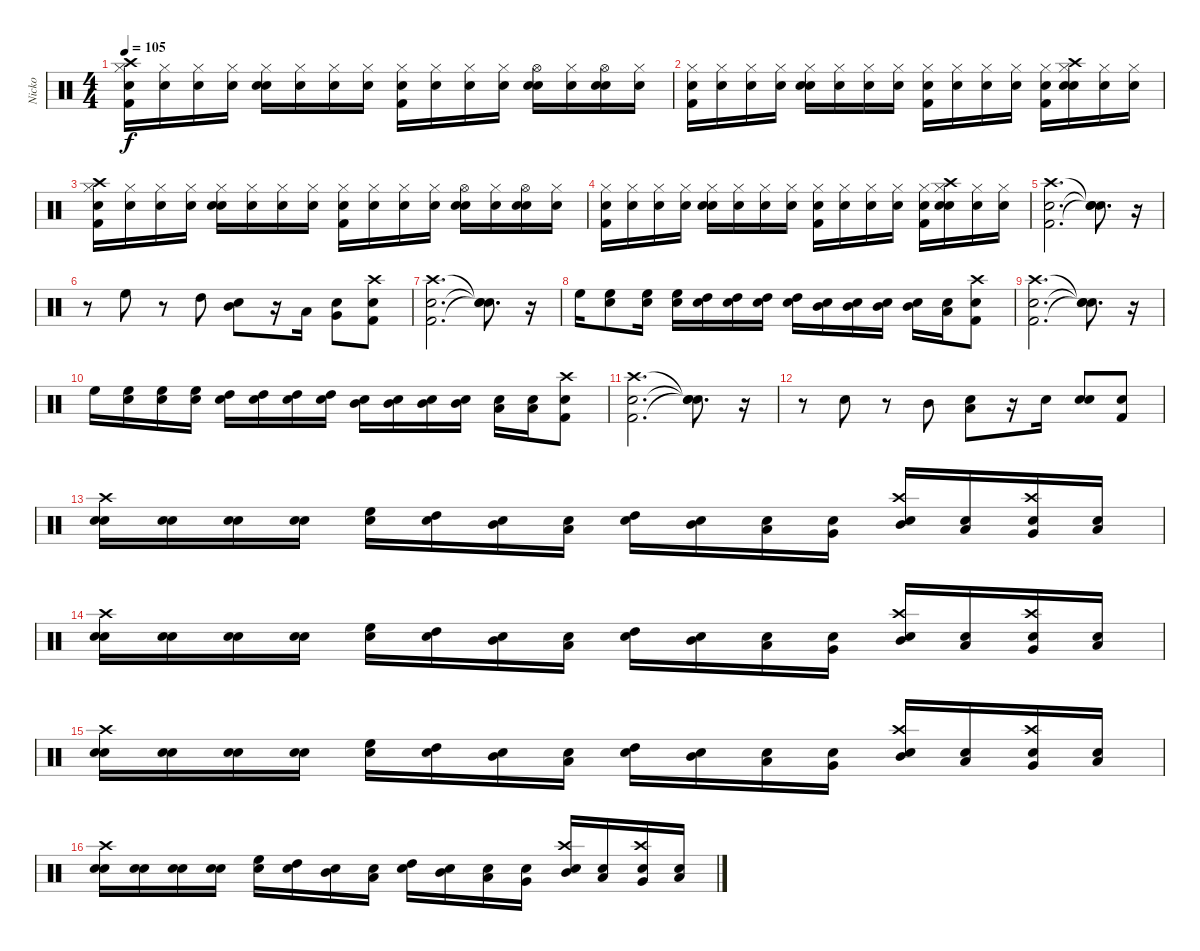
\track ("Nicko" "Nicko") {instrument percussion}
\staff {score}
\articulation defaults
\ts (4 4)
\tempo 105
\clef neutral
\ks c
("Snare (hit)" "Kick (hit) 2" "Hi-Hat (closed)" "Crash high (hit)").16{dy f} ("Snare (hit)" "Hi-Hat (closed)").16 ("Snare (hit)" "Hi-Hat (closed)").16 ("Snare (hit)" "Hi-Hat (closed)").16 ("Snare (hit)" "Snare (hit) 2" "Hi-Hat (closed)").16 ("Snare (hit)" "Hi-Hat (closed)").16 ("Snare (hit)" "Hi-Hat (closed)").16 ("Snare (hit)" "Hi-Hat (closed)").16 ("Snare (hit)" "Kick (hit) 2" "Hi-Hat (closed)").16 ("Snare (hit)" "Hi-Hat (closed)").16 ("Snare (hit)" "Hi-Hat (closed)").16 ("Snare (hit)" "Hi-Hat (closed)").16 ("Snare (hit)" "Snare (hit) 2" "Hi-Hat (open)").16 ("Snare (hit)" "Hi-Hat (closed)").16 ("Snare (hit)" "Snare (hit) 2" "Hi-Hat (open)").16 ("Snare (hit)" "Hi-Hat (closed)").16 |
("Snare (hit)" "Kick (hit) 2" "Hi-Hat (closed)").16 ("Snare (hit)" "Hi-Hat (closed)").16 ("Snare (hit)" "Hi-Hat (closed)").16 ("Snare (hit)" "Hi-Hat (closed)").16 ("Snare (hit)" "Snare (hit) 2" "Hi-Hat (closed)").16 ("Snare (hit)" "Hi-Hat (closed)").16 ("Snare (hit)" "Hi-Hat (closed)").16 ("Snare (hit)" "Hi-Hat (closed)").16 ("Snare (hit)" "Kick (hit) 2" "Hi-Hat (closed)").16 ("Snare (hit)" "Hi-Hat (closed)").16 ("Snare (hit)" "Hi-Hat (closed)").16 ("Snare (hit)" "Hi-Hat (closed)").16 ("Snare (hit)" "Kick (hit) 2" "Hi-Hat (closed)").16 ("Snare (hit)" "Snare (hit) 2" "Hi-Hat (closed)" "Crash high (hit)").16 ("Snare (hit)" "Hi-Hat (closed)").16 ("Snare (hit)" "Hi-Hat (closed)").16 |
("Snare (hit)" "Kick (hit) 2" "Hi-Hat (closed)" "Crash high (hit)").16 ("Snare (hit)" "Hi-Hat (closed)").16 ("Snare (hit)" "Hi-Hat (closed)").16 ("Snare (hit)" "Hi-Hat (closed)").16 ("Snare (hit)" "Snare (hit) 2" "Hi-Hat (closed)").16 ("Snare (hit)" "Hi-Hat (closed)").16 ("Snare (hit)" "Hi-Hat (closed)").16 ("Snare (hit)" "Hi-Hat (closed)").16 ("Snare (hit)" "Kick (hit) 2" "Hi-Hat (closed)").16 ("Snare (hit)" "Hi-Hat (closed)").16 ("Snare (hit)" "Hi-Hat (closed)").16 ("Snare (hit)" "Hi-Hat (closed)").16 ("Snare (hit)" "Snare (hit) 2" "Hi-Hat (open)").16 ("Snare (hit)" "Hi-Hat (closed)").16 ("Snare (hit)" "Snare (hit) 2" "Hi-Hat (open)").16 ("Snare (hit)" "Hi-Hat (closed)").16 |
("Snare (hit)" "Kick (hit) 2" "Hi-Hat (closed)").16 ("Snare (hit)" "Hi-Hat (closed)").16 ("Snare (hit)" "Hi-Hat (closed)").16 ("Snare (hit)" "Hi-Hat (closed)").16 ("Snare (hit)" "Snare (hit) 2" "Hi-Hat (closed)").16 ("Snare (hit)" "Hi-Hat (closed)").16 ("Snare (hit)" "Hi-Hat (closed)").16 ("Snare (hit)" "Hi-Hat (closed)").16 ("Snare (hit)" "Kick (hit) 2" "Hi-Hat (closed)").16 ("Snare (hit)" "Hi-Hat (closed)").16 ("Snare (hit)" "Hi-Hat (closed)").16 ("Snare (hit)" "Hi-Hat (closed)").16 ("Snare (hit)" "Kick (hit) 2" "Hi-Hat (closed)").16 ("Snare (hit)" "Snare (hit) 2" "Hi-Hat (closed)" "Crash high (hit)").16 ("Snare (hit)" "Hi-Hat (closed)").16 ("Snare (hit)" "Hi-Hat (closed)").16 |
("Snare (hit)" "Kick (hit) 2" "Crash high (hit)").2{d} ("Snare (hit)"{t} "Snare (hit)"{t} "Snare (hit)"{t}).8{d} r.16 |
r.8 "High Floor Tom (hit)".8 r.8 "High Tom (hit)".8 ("Snare (hit)" "Mid Tom (hit)").8 r.16 "Low Tom (hit)".16 ("Snare (hit)" "Very Low Tom (hit)").8 ("Snare (hit)" "Kick (hit) 2" "Crash high (hit)").8 |
("Snare (hit)" "Kick (hit) 2" "Crash high (hit)").2{d} ("Snare (hit)"{t} "Snare (hit)"{t} "Snare (hit)"{t}).8{d} r.16 |
"High Floor Tom (hit)".16 ("Snare (hit)" "High Floor Tom (hit)").8 ("Snare (hit)" "High Floor Tom (hit)").16 ("Snare (hit)" "High Floor Tom (hit)").16 ("Snare (hit)" "High Tom (hit)").16 ("Snare (hit)" "High Tom (hit)").16 ("Snare (hit)" "High Tom (hit)").16 ("Snare (hit)" "High Tom (hit)").16 ("Snare (hit)" "Mid Tom (hit)").16 ("Snare (hit)" "Mid Tom (hit)").16 ("Snare (hit)" "Mid Tom (hit)").16 ("Snare (hit)" "Mid Tom (hit)").16 ("Snare (hit)" "Low Tom (hit)").16 ("Snare (hit)" "Kick (hit) 2" "Crash high (hit)").8 |
("Snare (hit)" "Kick (hit) 2" "Crash high (hit)").2{d} ("Snare (hit)"{t} "Snare (hit)"{t} "Snare (hit)"{t}).8{d} r.16 |
"High Floor Tom (hit)".16 ("Snare (hit)" "High Floor Tom (hit)").16 ("Snare (hit)" "High Floor Tom (hit)").16 ("Snare (hit)" "High Floor Tom (hit)").16 ("Snare (hit)" "High Tom (hit)").16 ("Snare (hit)" "High Tom (hit)").16 ("Snare (hit)" "High Tom (hit)").16 ("Snare (hit)" "High Tom (hit)").16 ("Snare (hit)" "Mid Tom (hit)").16 ("Snare (hit)" "Mid Tom (hit)").16 ("Snare (hit)" "Mid Tom (hit)").16 ("Snare (hit)" "Mid Tom (hit)").16 ("Snare (hit)" "Low Tom (hit)").16 ("Snare (hit)" "Low Tom (hit)").16 ("Snare (hit)" "Kick (hit) 2" "Crash high (hit)").8 |
("Snare (hit)" "Kick (hit) 2" "Crash high (hit)").2{d} ("Snare (hit)"{t} "Snare (hit)"{t} "Snare (hit)"{t}).8{d} r.16 |
r.8 "Snare (hit) 2".8 r.8 "Mid Tom (hit)".8 ("Snare (hit)" "Low Tom (hit)").8 r.16 "Snare (hit) 2".16 ("Snare (hit)" "Snare (hit) 2").8 ("Snare (hit)" "Kick (hit) 2").8 |
("Snare (hit)" "Snare (hit) 2" "Crash high (hit)").16 ("Snare (hit)" "Snare (hit) 2").16 ("Snare (hit)" "Snare (hit) 2").16 ("Snare (hit)" "Snare (hit) 2").16 ("Snare (hit)" "High Floor Tom (hit)").16 ("Snare (hit)" "High Tom (hit)").16 ("Snare (hit)" "Mid Tom (hit)").16 ("Snare (hit)" "Low Tom (hit)").16 ("Snare (hit)" "High Tom (hit)").16 ("Snare (hit)" "Mid Tom (hit)").16 ("Snare (hit)" "Low Tom (hit)").16 ("Snare (hit)" "Very Low Tom (hit)").16 ("Snare (hit)" "Mid Tom (hit)" "Crash high (hit)").16 ("Snare (hit)" "Low Tom (hit)").16 ("Snare (hit)" "Very Low Tom (hit)" "Crash high (hit)").16 ("Snare (hit)" "Low Floor Tom (hit)").16 |
("Snare (hit)" "Snare (hit) 2" "Crash high (hit)").16 ("Snare (hit)" "Snare (hit) 2").16 ("Snare (hit)" "Snare (hit) 2").16 ("Snare (hit)" "Snare (hit) 2").16 ("Snare (hit)" "High Floor Tom (hit)").16 ("Snare (hit)" "High Tom (hit)").16 ("Snare (hit)" "Mid Tom (hit)").16 ("Snare (hit)" "Low Tom (hit)").16 ("Snare (hit)" "High Tom (hit)").16 ("Snare (hit)" "Mid Tom (hit)").16 ("Snare (hit)" "Low Tom (hit)").16 ("Snare (hit)" "Very Low Tom (hit)").16 ("Snare (hit)" "Mid Tom (hit)" "Crash high (hit)").16 ("Snare (hit)" "Low Tom (hit)").16 ("Snare (hit)" "Very Low Tom (hit)" "Crash high (hit)").16 ("Snare (hit)" "Low Floor Tom (hit)").16 |
("Snare (hit)" "Snare (hit) 2" "Crash high (hit)").16 ("Snare (hit)" "Snare (hit) 2").16 ("Snare (hit)" "Snare (hit) 2").16 ("Snare (hit)" "Snare (hit) 2").16 ("Snare (hit)" "High Floor Tom (hit)").16 ("Snare (hit)" "High Tom (hit)").16 ("Snare (hit)" "Mid Tom (hit)").16 ("Snare (hit)" "Low Tom (hit)").16 ("Snare (hit)" "High Tom (hit)").16 ("Snare (hit)" "Mid Tom (hit)").16 ("Snare (hit)" "Low Tom (hit)").16 ("Snare (hit)" "Very Low Tom (hit)").16 ("Snare (hit)" "Mid Tom (hit)" "Crash high (hit)").16 ("Snare (hit)" "Low Tom (hit)").16 ("Snare (hit)" "Very Low Tom (hit)" "Crash high (hit)").16 ("Snare (hit)" "Low Floor Tom (hit)").16 |
("Snare (hit)" "Snare (hit) 2" "Crash high (hit)").16 ("Snare (hit)" "Snare (hit) 2").16 ("Snare (hit)" "Snare (hit) 2").16 ("Snare (hit)" "Snare (hit) 2").16 ("Snare (hit)" "High Floor Tom (hit)").16 ("Snare (hit)" "High Tom (hit)").16 ("Snare (hit)" "Mid Tom (hit)").16 ("Snare (hit)" "Low Tom (hit)").16 ("Snare (hit)" "High Tom (hit)").16 ("Snare (hit)" "Mid Tom (hit)").16 ("Snare (hit)" "Low Tom (hit)").16 ("Snare (hit)" "Very Low Tom (hit)").16 ("Snare (hit)" "Mid Tom (hit)" "Crash high (hit)").16 ("Snare (hit)" "Low Tom (hit)").16 ("Snare (hit)" "Very Low Tom (hit)" "Crash high (hit)").16 ("Snare (hit)" "Low Floor Tom (hit)").16
